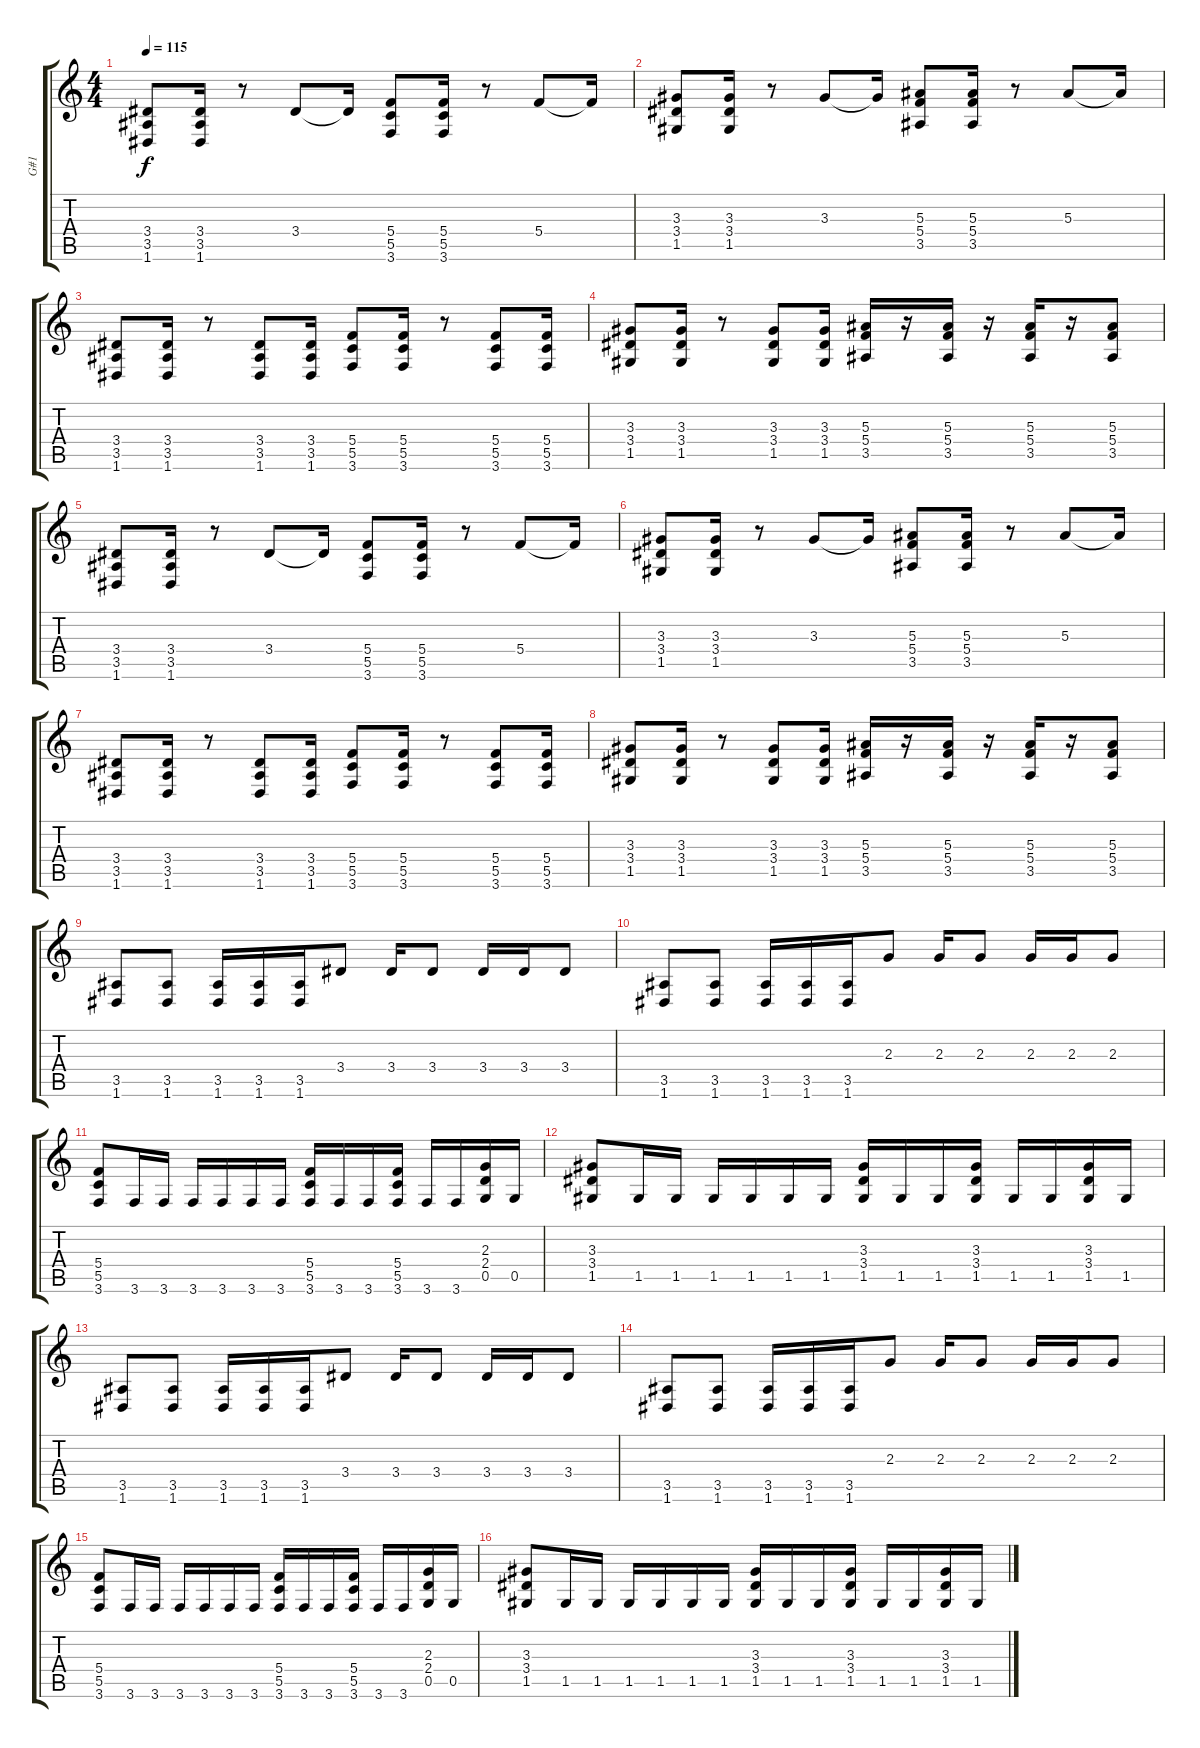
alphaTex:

\track ("G#1" "G#1") {instrument distortionguitar}
\staff {score tabs}
\tuning (D4 A3 F3 C3 G2 D2) {hide}
\ts (4 4)
\tempo 115
\clef g2
\ks c
(3.4 3.5 1.6).8{dy f} (3.4 3.5 1.6).16 r.8 3.4.8 3.4{t}.16 (5.4 5.5 3.6).8 (5.4 5.5 3.6).16 r.8 5.4.8 5.4{t}.16 |
(3.3 3.4 1.5).8 (3.3 3.4 1.5).16 r.8 3.3.8 3.3{t}.16 (5.3 5.4 3.5).8 (5.3 5.4 3.5).16 r.8 5.3.8 5.3{t}.16 |
(3.4 3.5 1.6).8 (3.4 3.5 1.6).16 r.8 (3.4 3.5 1.6).8 (3.4 3.5 1.6).16 (5.4 5.5 3.6).8 (5.4 5.5 3.6).16 r.8 (5.4 5.5 3.6).8 (5.4 5.5 3.6).16 |
(3.3 3.4 1.5).8 (3.3 3.4 1.5).16 r.8 (3.3 3.4 1.5).8 (3.3 3.4 1.5).16 (5.3 5.4 3.5).16 r.16 (5.3 5.4 3.5).16 r.16 (5.3 5.4 3.5).16 r.16 (5.3 5.4 3.5).8 |
(3.4 3.5 1.6).8 (3.4 3.5 1.6).16 r.8 3.4.8 3.4{t}.16 (5.4 5.5 3.6).8 (5.4 5.5 3.6).16 r.8 5.4.8 5.4{t}.16 |
(3.3 3.4 1.5).8 (3.3 3.4 1.5).16 r.8 3.3.8 3.3{t}.16 (5.3 5.4 3.5).8 (5.3 5.4 3.5).16 r.8 5.3.8 5.3{t}.16 |
(3.4 3.5 1.6).8 (3.4 3.5 1.6).16 r.8 (3.4 3.5 1.6).8 (3.4 3.5 1.6).16 (5.4 5.5 3.6).8 (5.4 5.5 3.6).16 r.8 (5.4 5.5 3.6).8 (5.4 5.5 3.6).16 |
(3.3 3.4 1.5).8 (3.3 3.4 1.5).16 r.8 (3.3 3.4 1.5).8 (3.3 3.4 1.5).16 (5.3 5.4 3.5).16 r.16 (5.3 5.4 3.5).16 r.16 (5.3 5.4 3.5).16 r.16 (5.3 5.4 3.5).8 |
(3.5 1.6).8 (3.5 1.6).8 (3.5 1.6).16 (3.5 1.6).16 (3.5 1.6).16 3.4.8 3.4.16 3.4.8 3.4.16 3.4.16 3.4.8 |
(3.5 1.6).8 (3.5 1.6).8 (3.5 1.6).16 (3.5 1.6).16 (3.5 1.6).16 2.3.8 2.3.16 2.3.8 2.3.16 2.3.16 2.3.8 |
(5.4 5.5 3.6).8 3.6.16 3.6.16 3.6.16 3.6.16 3.6.16 3.6.16 (5.4 5.5 3.6).16 3.6.16 3.6.16 (5.4 5.5 3.6).16 3.6.16 3.6.16 (2.3 2.4 0.5).16 0.5.16 |
(3.3 3.4 1.5).8 1.5.16 1.5.16 1.5.16 1.5.16 1.5.16 1.5.16 (3.3 3.4 1.5).16 1.5.16 1.5.16 (3.3 3.4 1.5).16 1.5.16 1.5.16 (3.3 3.4 1.5).16 1.5.16 |
(3.5 1.6).8 (3.5 1.6).8 (3.5 1.6).16 (3.5 1.6).16 (3.5 1.6).16 3.4.8 3.4.16 3.4.8 3.4.16 3.4.16 3.4.8 |
(3.5 1.6).8 (3.5 1.6).8 (3.5 1.6).16 (3.5 1.6).16 (3.5 1.6).16 2.3.8 2.3.16 2.3.8 2.3.16 2.3.16 2.3.8 |
(5.4 5.5 3.6).8 3.6.16 3.6.16 3.6.16 3.6.16 3.6.16 3.6.16 (5.4 5.5 3.6).16 3.6.16 3.6.16 (5.4 5.5 3.6).16 3.6.16 3.6.16 (2.3 2.4 0.5).16 0.5.16 |
(3.3 3.4 1.5).8 1.5.16 1.5.16 1.5.16 1.5.16 1.5.16 1.5.16 (3.3 3.4 1.5).16 1.5.16 1.5.16 (3.3 3.4 1.5).16 1.5.16 1.5.16 (3.3 3.4 1.5).16 1.5.16
